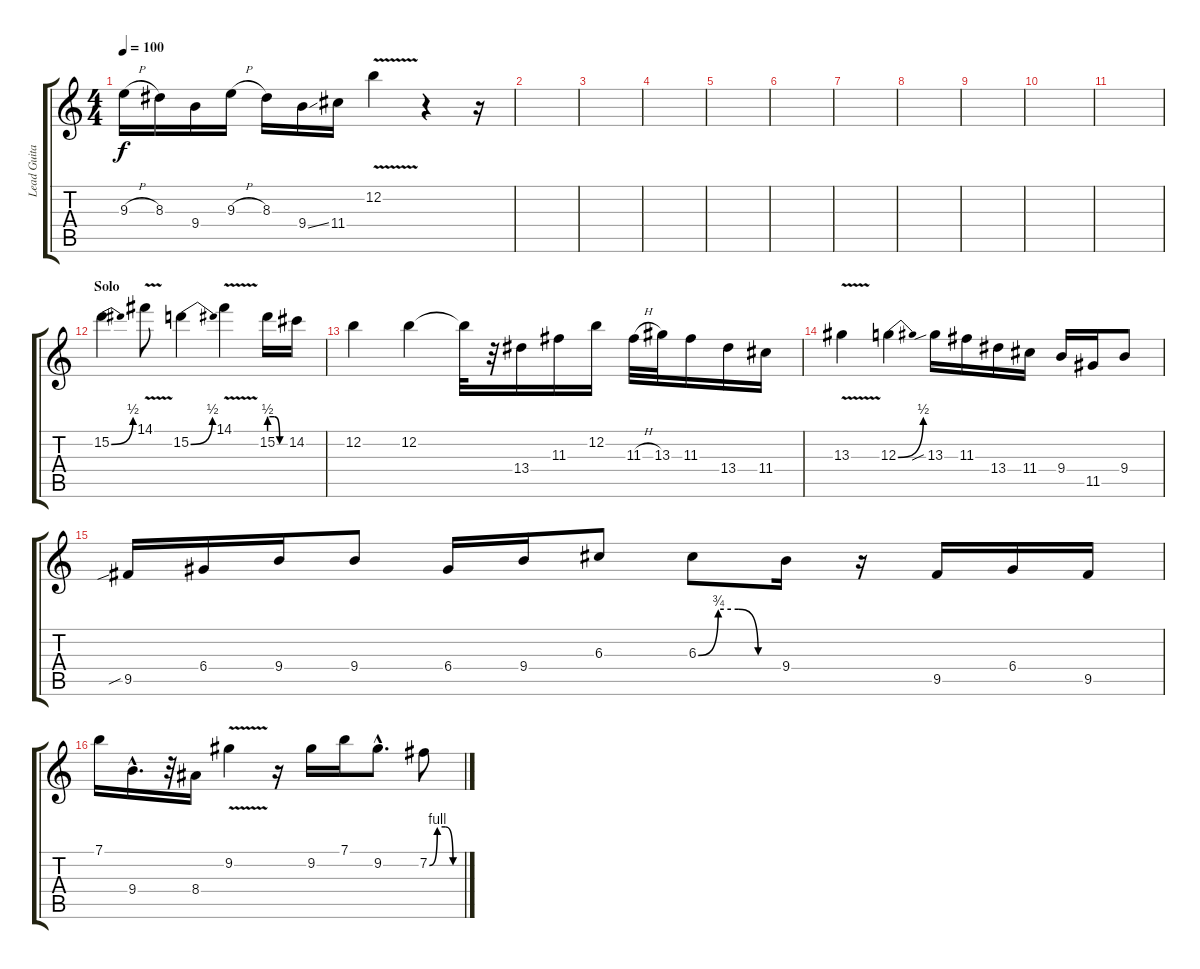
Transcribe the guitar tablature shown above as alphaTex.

\track ("Lead Guitar" "Lead Guita") {instrument distortionguitar}
\staff {score tabs}
\tuning (E4 B3 G3 D3 A2 E2) {hide}
\ts (4 4)
\tempo 100
\clef g2
\ks c
9.3{h}.16{dy f} 8.3.16 9.4.16 9.3{h}.16 8.3.16 9.4{ss}.16 11.4.16 12.2{v}.4 r.4 r.16 |
|
|
|
|
|
|
|
|
|
|
\section ("" "Solo")
15.2{be (bend 0 0 60 2)}.4{volume 16} 14.1{v}.8 15.2{be (bend 0 0 60 2)}.4 14.1{v}.4 15.2{be (custom 0 2 20 2 40 0 60 0)}.16 14.2.16 |
12.2.4 12.2.4 12.2{t}.32 r.32 13.4.16 11.3.16 12.2.16 11.3{h}.32 13.3.32 11.3.16 13.4.16 11.4.16 |
13.3{v}.4 12.3{be (bend 0 0 60 2)}.4 13.3{sib}.16 11.3.16 13.4.16 11.4.16 9.4.16 11.5.16 9.4.8 |
9.5{sib}.16 6.4.16 9.4.16 9.4.8 6.4.16 9.4.16 6.3.8 6.3{be (custom 0 0 15 3 30 3 45 0 60 0)}.8 9.4.16 r.16 9.5.16 6.4.16 9.5.16 |
7.1.16 9.4{hac}.16{d} r.32 8.4.16 9.2{v}.4 r.16 9.2.16 7.1.16 9.2{hac}.8{d} 7.2{be (custom 0 0 15 4 30 4 45 0 60 0)}.8
